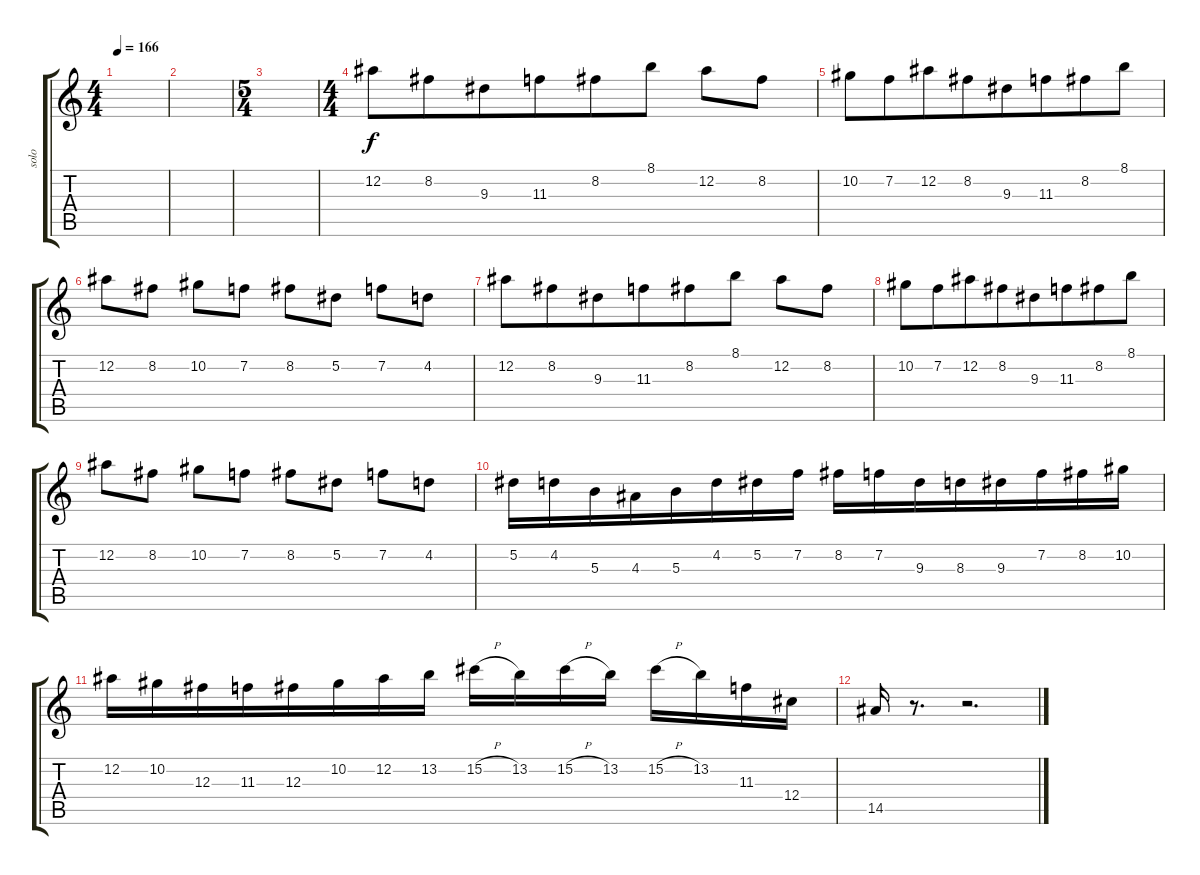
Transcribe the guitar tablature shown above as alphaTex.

\track ("solo" "solo") {instrument distortionguitar}
\staff {score tabs}
\tuning (Eb4 Bb3 Gb3 Db3 Ab2 Eb2) {hide}
\ts (4 4)
\tempo 166
\clef g2
\ks c
|
|
\ts (5 4)
|
\ts (4 4)
12.2.8 8.2.8{beam merge} 9.3.8{beam merge} 11.3.8{beam merge} 8.2.8 8.1.8 12.2.8{beam merge} 8.2.8 |
10.2.8 7.2.8{beam merge} 12.2.8 8.2.8{beam merge} 9.3.8{beam merge} 11.3.8{beam merge} 8.2.8 8.1.8 |
12.2.8 8.2.8 10.2.8 7.2.8 8.2.8 5.2.8 7.2.8 4.2.8 |
12.2.8 8.2.8{beam merge} 9.3.8{beam merge} 11.3.8{beam merge} 8.2.8 8.1.8 12.2.8{beam merge} 8.2.8 |
10.2.8 7.2.8{beam merge} 12.2.8 8.2.8{beam merge} 9.3.8{beam merge} 11.3.8{beam merge} 8.2.8 8.1.8 |
12.2.8 8.2.8 10.2.8 7.2.8 8.2.8 5.2.8 7.2.8 4.2.8 |
5.2.16 4.2.16{beam merge} 5.3.16{beam merge} 4.3.16{beam merge} 5.3.16{beam merge} 4.2.16{beam merge} 5.2.16{beam merge} 7.2.16 8.2.16 7.2.16 9.3.16{beam merge} 8.3.16{beam merge} 9.3.16 7.2.16{beam merge} 8.2.16 10.2.16 |
12.2.16 10.2.16 12.3.16{beam merge} 11.3.16{beam merge} 12.3.16 10.2.16{beam merge} 12.2.16{beam merge} 13.2.16 15.2{h}.16 13.2.16 15.2{h}.16 13.2.16 15.2{h}.16 13.2.16 11.3.16{beam merge} 12.4.16 |
14.5.16{beam merge} r.8{d} r.2{d}
